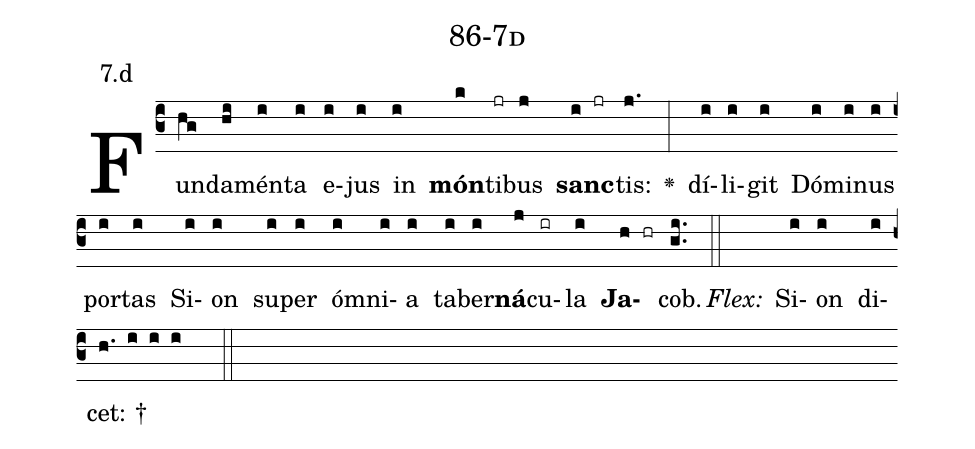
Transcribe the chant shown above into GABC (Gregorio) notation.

name: 86-7d;
annotation: 7.d;
%%
(c3)Fun(hg)da(hi)mén(i)ta(i) e(i)jus(i) in(i) <b>món</b>(k)ti(jr)bus(j) <b>sanc</b>(i jr)tis:(j.) <v>\greheightstar</v>(:) dí(i)li(i)git(i) Dó(i)mi(i)nus(i) por(i)tas(i) Si(i)on(i) su(i)per(i) óm(i)ni(i)a(i) ta(i)ber(i)<b>ná</b>(j)cu(ir)la(i) <b>Ja</b>(h hr)cob.(gi..) (::)
<i>Flex:</i>()  Si(i)on(i) di(i)cet: †(h. i i i  ::)

%E(i) u(i) o(j) u(i) a(h) e.(gi..) (::)
